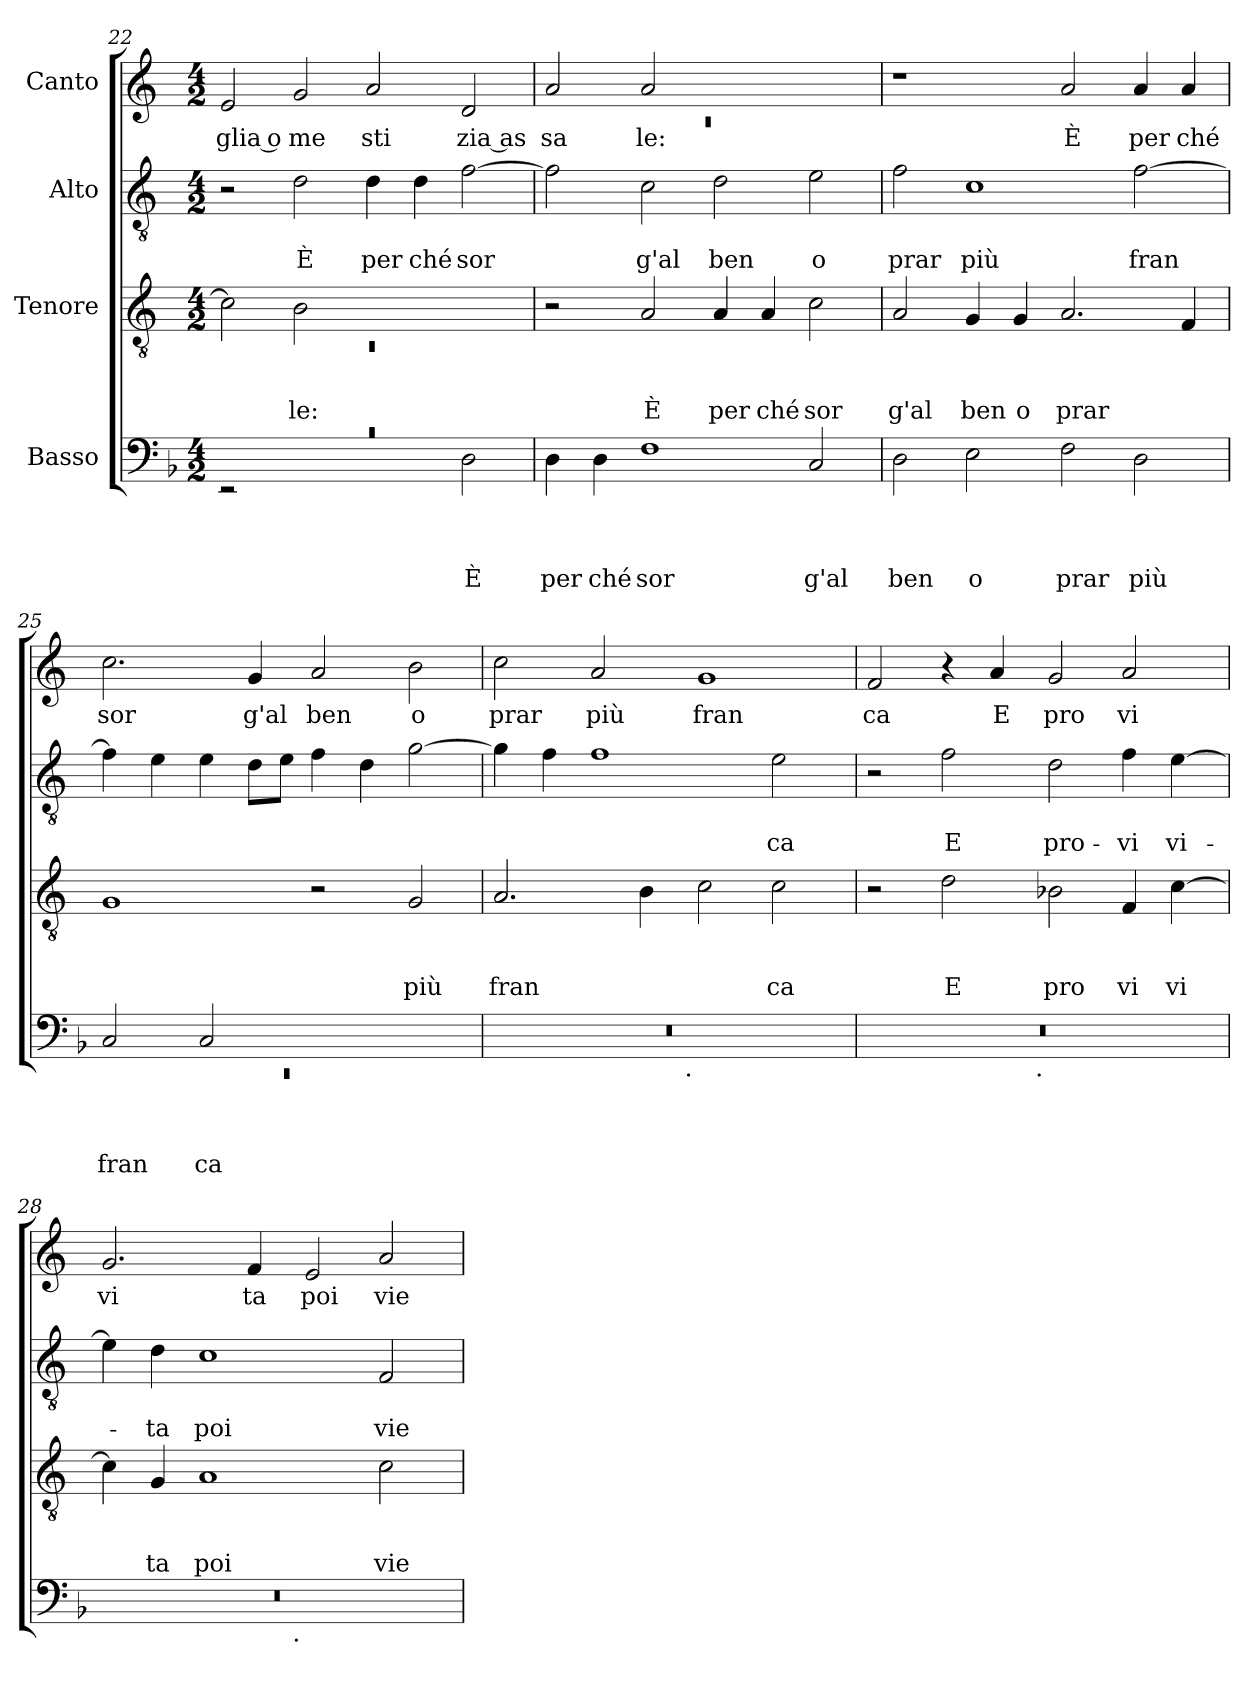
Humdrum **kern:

**kern	**text	**text	**text	**text	**kern	**text	**text	**text	**kern	**text	**text	**kern	**text
*part4	*part4	*part4	*part4	*part4	*part3	*part3	*part3	*part3	*part2	*part2	*part2	*part1	*part1
*staff4	*staff4	*staff4	*staff4	*staff4	*staff3	*staff3	*staff3	*staff3	*staff2	*staff2	*staff2	*staff1	*staff1
*I"Basso	*	*	*	*	*I"Tenore	*	*	*	*I"Alto	*	*	*I"Canto	*
*clefF4	*	*	*	*	*clefGv2	*	*	*	*clefGv2	*	*	*clefG2	*
*	*	*	*	*	*ITrd-3c-5	*	*	*	*ITrd-3c-5	*	*	*ITrd-3c-5	*
*k[b-]	*	*	*	*	*k[b-]	*	*	*	*k[b-]	*	*	*k[b-]	*
*F:	*	*	*	*	*F:	*	*	*	*F:	*	*	*F:	*
*M4/2	*	*	*	*	*M4/2	*	*	*	*M4/2	*	*	*M4/2	*
=22	=22	=22	=22	=22	=22	=22	=22	=22	=22	=22	=22	=22	=22
*	*	*	*	*	*^	*	*	*	*	*	*	*	*
!LO:N:vis=1	!	!	!	!	!	!LO:N:vis=1	!	!	!	!	!	!	!	!LO:LY:b
*^	*	*	*	*	*	*	*	*	*	*	*	*	*	*
0rc	2rEE	.	.	.	.	2f\]	0rC	.	.	.	2r	.	.	2a/	glia o
!	!	!	!	!	!	!	!	!	!	!LO:LY:b	!	!	!LO:LY:b	!	!LO:LY:b
.	1ryy	.	.	.	.	2e\	.	.	.	le:	2g\	.	È	2cc/	me
!	!	!	!	!	!	!	!	!	!	!	!	!	!LO:LY:b	!	!LO:LY:b
.	.	.	.	.	.	1ryy	.	.	.	.	4g\	.	per	2dd/	sti
!	!	!	!	!	!	!	!	!	!	!	!	!	!LO:LY:b	!	!
.	.	.	.	.	.	.	.	.	.	.	4g\	.	ché	.	.
!	!	!	!	!	!LO:LY:b	!	!	!	!	!	!	!	!LO:LY:b	!	!LO:LY:b:rj
.	2D\	.	.	.	È	.	.	.	.	.	[>2b-\	.	sor	2g/	zia as
*	*	*	*	*	*	*v	*v	*	*	*	*	*	*	*	*
=23	=23	=23	=23	=23	=23	=23	=23	=23	=23	=23	=23	=23	=23	=23
*	*	*	*	*	*	*	*	*	*	*	*	*	*^	*
!	!	!	!	!	!LO:LY:b	!	!	!	!	!	!	!	!	!LO:N:vis=1	!LO:LY:b
*v	*v	*	*	*	*	*	*	*	*	*	*	*	*	*	*
4D\	.	.	.	per	2r	.	.	.	2b-\]	.	.	2dd/	0rc	sa
!	!	!	!	!LO:LY:b	!	!	!	!	!	!	!	!	!	!
4D\	.	.	.	ché	.	.	.	.	.	.	.	.	.	.
!	!	!	!	!LO:LY:b	!	!	!	!LO:LY:b	!	!	!LO:LY:b	!	!	!LO:LY:b
1F	.	.	.	sor	2d/	.	.	È	2f\	.	g'al	2dd/	.	le:
!	!	!	!	!	!	!	!	!LO:LY:b	!	!	!LO:LY:b	!	!	!
.	.	.	.	.	4d/	.	.	per	2g\	.	ben	1ryy	.	.
!	!	!	!	!	!	!	!	!LO:LY:b	!	!	!	!	!	!
.	.	.	.	.	4d/	.	.	ché	.	.	.	.	.	.
!	!	!	!	!LO:LY:b	!	!	!	!LO:LY:b	!	!	!LO:LY:b	!	!	!
2C/	.	.	.	g'al	2f\	.	.	sor	2a\	.	o	.	.	.
*	*	*	*	*	*	*	*	*	*	*	*	*v	*v	*
=24	=24	=24	=24	=24	=24	=24	=24	=24	=24	=24	=24	=24	=24
!	!	!	!	!LO:LY:b	!	!	!	!LO:LY:b	!	!	!LO:LY:b	!	!
2D\	.	.	.	ben	2d/	.	.	g'al	2b-\	.	prar	1r	.
!	!	!	!	!LO:LY:b	!	!	!	!LO:LY:b	!	!	!LO:LY:b	!	!
2E\	.	.	.	o	4c/	.	.	ben	1f	.	più	.	.
!	!	!	!	!	!	!	!	!LO:LY:b	!	!	!	!	!
.	.	.	.	.	4c/	.	.	o	.	.	.	.	.
!	!	!	!	!LO:LY:b	!	!	!	!LO:LY:b	!	!	!	!	!LO:LY:b
2F\	.	.	.	prar	2.d/	.	.	prar	.	.	.	2dd/	È
!	!	!	!	!LO:LY:b	!	!	!	!	!	!	!LO:LY:b	!	!LO:LY:b
2D\	.	.	.	più	.	.	.	.	[<2b-\	.	fran	4dd/	per
!	!	!	!	!	!	!	!	!	!	!	!	!	!LO:LY:b
.	.	.	.	.	4B-/	.	.	.	.	.	.	4dd/	ché
!!LO:LB:g=z
=25	=25	=25	=25	=25	=25	=25	=25	=25	=25	=25	=25	=25	=25
*^	*	*	*	*	*	*	*	*	*	*	*	*	*
!	!LO:N:vis=1	!	!	!	!LO:LY:b	!	!	!	!	!	!	!	!	!LO:LY:b
2C/	0rEE	.	.	.	fran	1c	.	.	.	4b-\]	.	.	2.ff\	sor
.	.	.	.	.	.	.	.	.	.	4a\	.	.	.	.
!	!	!	!	!	!LO:LY:b	!	!	!	!	!	!	!	!	!
2C/	.	.	.	.	ca	.	.	.	.	4a\	.	.	.	.
!	!	!	!	!	!	!	!	!	!	!	!	!	!	!LO:LY:b
.	.	.	.	.	.	.	.	.	.	8g\L	.	.	4cc/	g'al
.	.	.	.	.	.	.	.	.	.	8a\J	.	.	.	.
!	!	!	!	!	!	!	!	!	!	!	!	!	!	!LO:LY:b
1ryy	.	.	.	.	.	2r	.	.	.	4b-\	.	.	2dd/	ben
.	.	.	.	.	.	.	.	.	.	4g\	.	.	.	.
!	!	!	!	!	!	!	!	!	!LO:LY:b	!	!	!	!	!LO:LY:b
.	.	.	.	.	.	2c/	.	.	più	[>2cc\	.	.	2ee\	o
=26	=26	=26	=26	=26	=26	=26	=26	=26	=26	=26	=26	=26	=26	=26
!	!	!	!	!	!	!	!	!	!LO:LY:b	!	!	!	!	!LO:LY:b
0r	2ryy	.	.	.	.	2.d/	.	.	fran	4cc\]	.	.	2ff\	prar
.	.	.	.	.	.	.	.	.	.	4b-\	.	.	.	.
!	!	!	!	!	!	!	!	!	!	!	!	!	!	!LO:LY:b
.	4...ryy	.	.	.	.	.	.	.	.	1b-	.	.	2dd/	più
.	.	.	.	.	.	4e\	.	.	.	.	.	.	.	.
!	!LO:TX:b:t=.	!	!	!	!	!	!	!	!	!	!	!	!	!
.	1ryy	.	.	.	.	.	.	.	.	.	.	.	.	.
!	!	!	!	!	!	!	!	!	!	!	!	!	!	!LO:LY:b
.	.	.	.	.	.	2f\	.	.	.	.	.	.	1cc	fran
!	!	!	!	!	!	!	!	!	!LO:LY:b	!	!	!LO:LY:b	!	!
.	.	.	.	.	.	2f\	.	.	ca	2a\	.	ca	.	.
.	32ryy	.	.	.	.	.	.	.	.	.	.	.	.	.
=27	=27	=27	=27	=27	=27	=27	=27	=27	=27	=27	=27	=27	=27	=27
!	!	!	!	!	!	!	!	!	!	!	!	!	!	!LO:LY:b
0r	2ryy	.	.	.	.	2r	.	.	.	2r	.	.	2b-/	ca
!	!	!	!	!	!	!	!	!	!LO:LY:b	!	!	!LO:LY:b	!	!
.	4...ryy	.	.	.	.	2g\	.	.	E	2b-\	.	E	4r	.
!	!	!	!	!	!	!	!	!	!	!	!	!	!	!LO:LY:b
.	.	.	.	.	.	.	.	.	.	.	.	.	4dd/	E
!	!LO:TX:b:t=.	!	!	!	!	!	!	!	!	!	!	!	!	!
.	1ryy	.	.	.	.	.	.	.	.	.	.	.	.	.
!	!	!	!	!	!	!	!	!	!LO:LY:b	!	!	!LO:LY:b	!	!LO:LY:b
.	.	.	.	.	.	2e-X\	.	.	pro	2g\	.	pro-	2cc/	pro
!	!	!	!	!	!	!	!	!	!LO:LY:b	!	!	!LO:LY:b	!	!LO:LY:b
.	.	.	.	.	.	4B-/	.	.	vi	4b-\	.	-vi	2dd/	vi
!	!	!	!	!	!	!	!	!	!LO:LY:b	!	!	!LO:LY:b	!	!
.	.	.	.	.	.	[>4f\	.	.	vi	[>4a\	.	vi-	.	.
.	32ryy	.	.	.	.	.	.	.	.	.	.	.	.	.
=28	=28	=28	=28	=28	=28	=28	=28	=28	=28	=28	=28	=28	=28	=28
!	!	!	!	!	!	!	!	!	!	!	!	!	!	!LO:LY:b
0r	2ryy	.	.	.	.	4f\]	.	.	.	4a\]	.	.	2.cc/	vi
!	!	!	!	!	!	!	!	!	!LO:LY:b	!	!	!LO:LY:b	!	!
.	.	.	.	.	.	4c/	.	.	ta	4g\	.	-ta	.	.
!	!	!	!	!	!	!	!	!	!LO:LY:b	!	!	!LO:LY:b	!	!
.	4...ryy	.	.	.	.	1d	.	.	poi	1f	.	poi	.	.
!	!	!	!	!	!	!	!	!	!	!	!	!	!	!LO:LY:b
.	.	.	.	.	.	.	.	.	.	.	.	.	4b-/	ta
!	!LO:TX:b:t=.	!	!	!	!	!	!	!	!	!	!	!	!	!
.	1ryy	.	.	.	.	.	.	.	.	.	.	.	.	.
!	!	!	!	!	!	!	!	!	!	!	!	!	!	!LO:LY:b
.	.	.	.	.	.	.	.	.	.	.	.	.	2a/	poi
!	!	!	!	!	!	!	!	!	!LO:LY:b	!	!	!LO:LY:b	!	!LO:LY:b
.	.	.	.	.	.	2f\	.	.	vie	2B-/	.	vie-	2dd/	vie
.	32ryy	.	.	.	.	.	.	.	.	.	.	.	.	.
*v	*v	*	*	*	*	*	*	*	*	*	*	*	*	*
=	=	=	=	=	=	=	=	=	=	=	=	=	=
*-	*-	*-	*-	*-	*-	*-	*-	*-	*-	*-	*-	*-	*-
